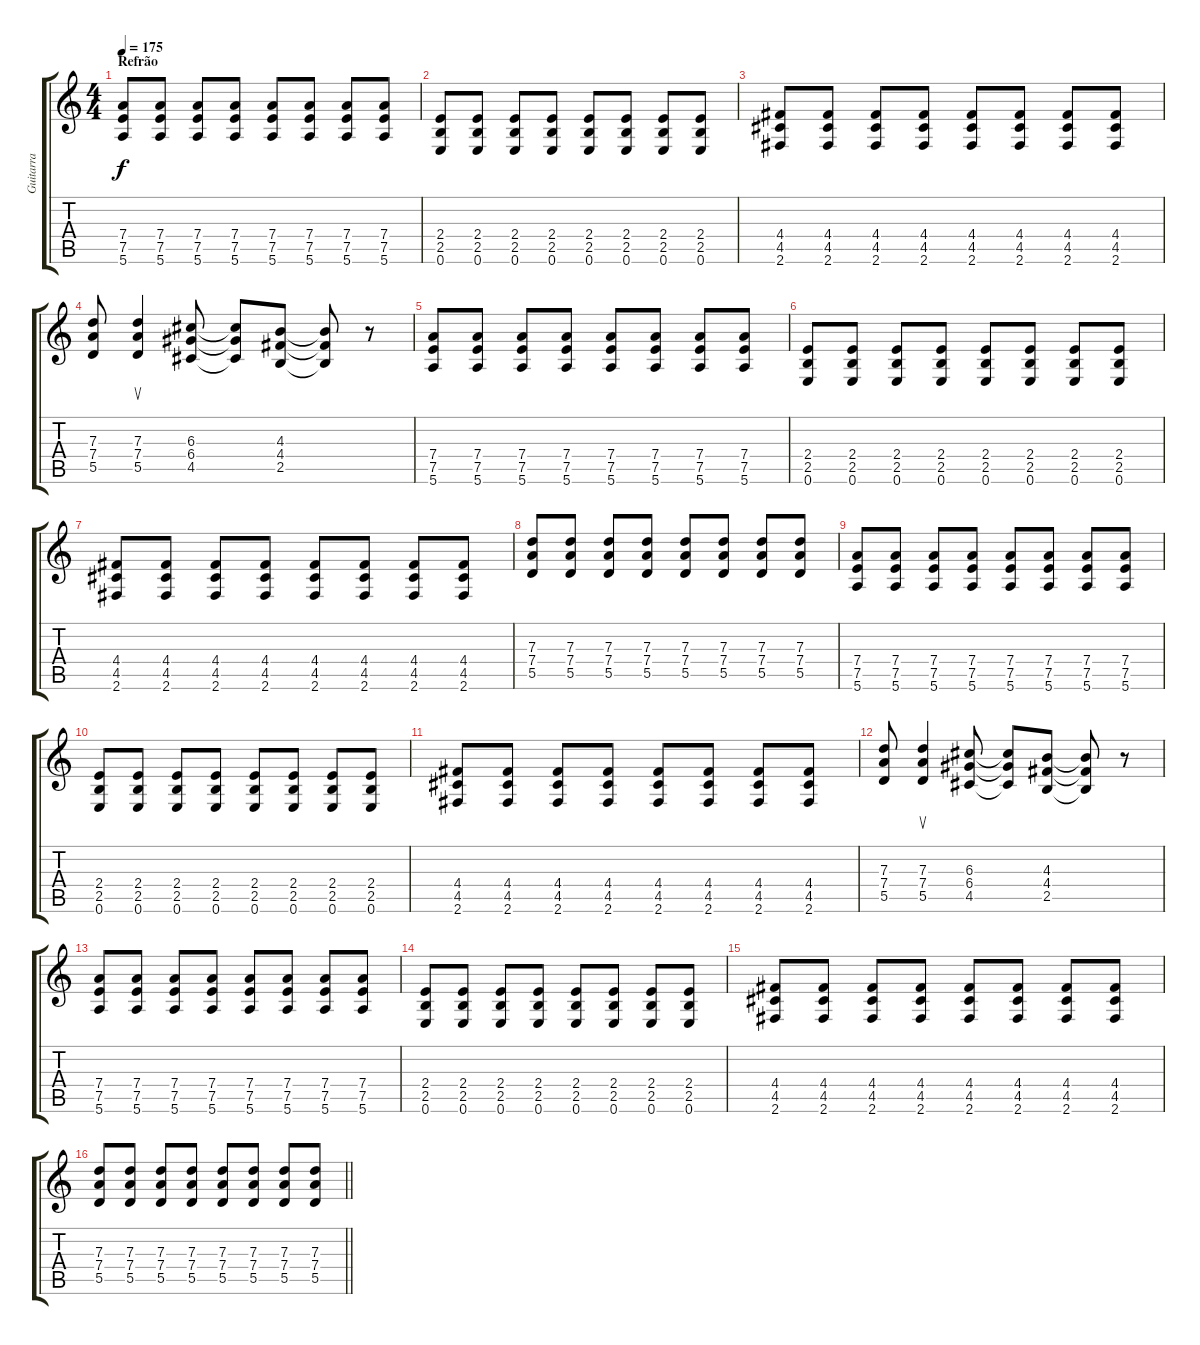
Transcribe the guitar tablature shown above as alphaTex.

\track ("Guitarra" "Guitarra") {instrument distortionguitar}
\staff {score tabs}
\tuning (E4 B3 G3 D3 A2 E2) {hide}
\ts (4 4)
\section ("" "Refrão")
\tempo 175
\clef g2
\ks c
(7.4 7.5 5.6).8{dy f} (7.4 7.5 5.6).8 (7.4 7.5 5.6).8 (7.4 7.5 5.6).8 (7.4 7.5 5.6).8 (7.4 7.5 5.6).8 (7.4 7.5 5.6).8 (7.4 7.5 5.6).8 |
(2.4 2.5 0.6).8 (2.4 2.5 0.6).8 (2.4 2.5 0.6).8 (2.4 2.5 0.6).8 (2.4 2.5 0.6).8 (2.4 2.5 0.6).8 (2.4 2.5 0.6).8 (2.4 2.5 0.6).8 |
(4.4 4.5 2.6).8 (4.4 4.5 2.6).8 (4.4 4.5 2.6).8 (4.4 4.5 2.6).8 (4.4 4.5 2.6).8 (4.4 4.5 2.6).8 (4.4 4.5 2.6).8 (4.4 4.5 2.6).8 |
(7.3 7.4 5.5).8 (7.3 7.4 5.5).4{su} (6.3 6.4 4.5).8 (6.3{t} 6.4{t} 4.5{t}).8 (4.3 4.4 2.5).8 (4.3{t} 4.4{t} 2.5{t}).8 r.8 |
(7.4 7.5 5.6).8 (7.4 7.5 5.6).8 (7.4 7.5 5.6).8 (7.4 7.5 5.6).8 (7.4 7.5 5.6).8 (7.4 7.5 5.6).8 (7.4 7.5 5.6).8 (7.4 7.5 5.6).8 |
(2.4 2.5 0.6).8 (2.4 2.5 0.6).8 (2.4 2.5 0.6).8 (2.4 2.5 0.6).8 (2.4 2.5 0.6).8 (2.4 2.5 0.6).8 (2.4 2.5 0.6).8 (2.4 2.5 0.6).8 |
(4.4 4.5 2.6).8 (4.4 4.5 2.6).8 (4.4 4.5 2.6).8 (4.4 4.5 2.6).8 (4.4 4.5 2.6).8 (4.4 4.5 2.6).8 (4.4 4.5 2.6).8 (4.4 4.5 2.6).8 |
(7.3 7.4 5.5).8 (7.3 7.4 5.5).8 (7.3 7.4 5.5).8 (7.3 7.4 5.5).8 (7.3 7.4 5.5).8 (7.3 7.4 5.5).8 (7.3 7.4 5.5).8 (7.3 7.4 5.5).8 |
(7.4 7.5 5.6).8 (7.4 7.5 5.6).8 (7.4 7.5 5.6).8 (7.4 7.5 5.6).8 (7.4 7.5 5.6).8 (7.4 7.5 5.6).8 (7.4 7.5 5.6).8 (7.4 7.5 5.6).8 |
(2.4 2.5 0.6).8 (2.4 2.5 0.6).8 (2.4 2.5 0.6).8 (2.4 2.5 0.6).8 (2.4 2.5 0.6).8 (2.4 2.5 0.6).8 (2.4 2.5 0.6).8 (2.4 2.5 0.6).8 |
(4.4 4.5 2.6).8 (4.4 4.5 2.6).8 (4.4 4.5 2.6).8 (4.4 4.5 2.6).8 (4.4 4.5 2.6).8 (4.4 4.5 2.6).8 (4.4 4.5 2.6).8 (4.4 4.5 2.6).8 |
(7.3 7.4 5.5).8 (7.3 7.4 5.5).4{su} (6.3 6.4 4.5).8 (6.3{t} 6.4{t} 4.5{t}).8 (4.3 4.4 2.5).8 (4.3{t} 4.4{t} 2.5{t}).8 r.8 |
(7.4 7.5 5.6).8 (7.4 7.5 5.6).8 (7.4 7.5 5.6).8 (7.4 7.5 5.6).8 (7.4 7.5 5.6).8 (7.4 7.5 5.6).8 (7.4 7.5 5.6).8 (7.4 7.5 5.6).8 |
(2.4 2.5 0.6).8 (2.4 2.5 0.6).8 (2.4 2.5 0.6).8 (2.4 2.5 0.6).8 (2.4 2.5 0.6).8 (2.4 2.5 0.6).8 (2.4 2.5 0.6).8 (2.4 2.5 0.6).8 |
(4.4 4.5 2.6).8 (4.4 4.5 2.6).8 (4.4 4.5 2.6).8 (4.4 4.5 2.6).8 (4.4 4.5 2.6).8 (4.4 4.5 2.6).8 (4.4 4.5 2.6).8 (4.4 4.5 2.6).8 |
\barLineRight lightlight
(7.3 7.4 5.5).8 (7.3 7.4 5.5).8 (7.3 7.4 5.5).8 (7.3 7.4 5.5).8 (7.3 7.4 5.5).8 (7.3 7.4 5.5).8 (7.3 7.4 5.5).8 (7.3 7.4 5.5).8
